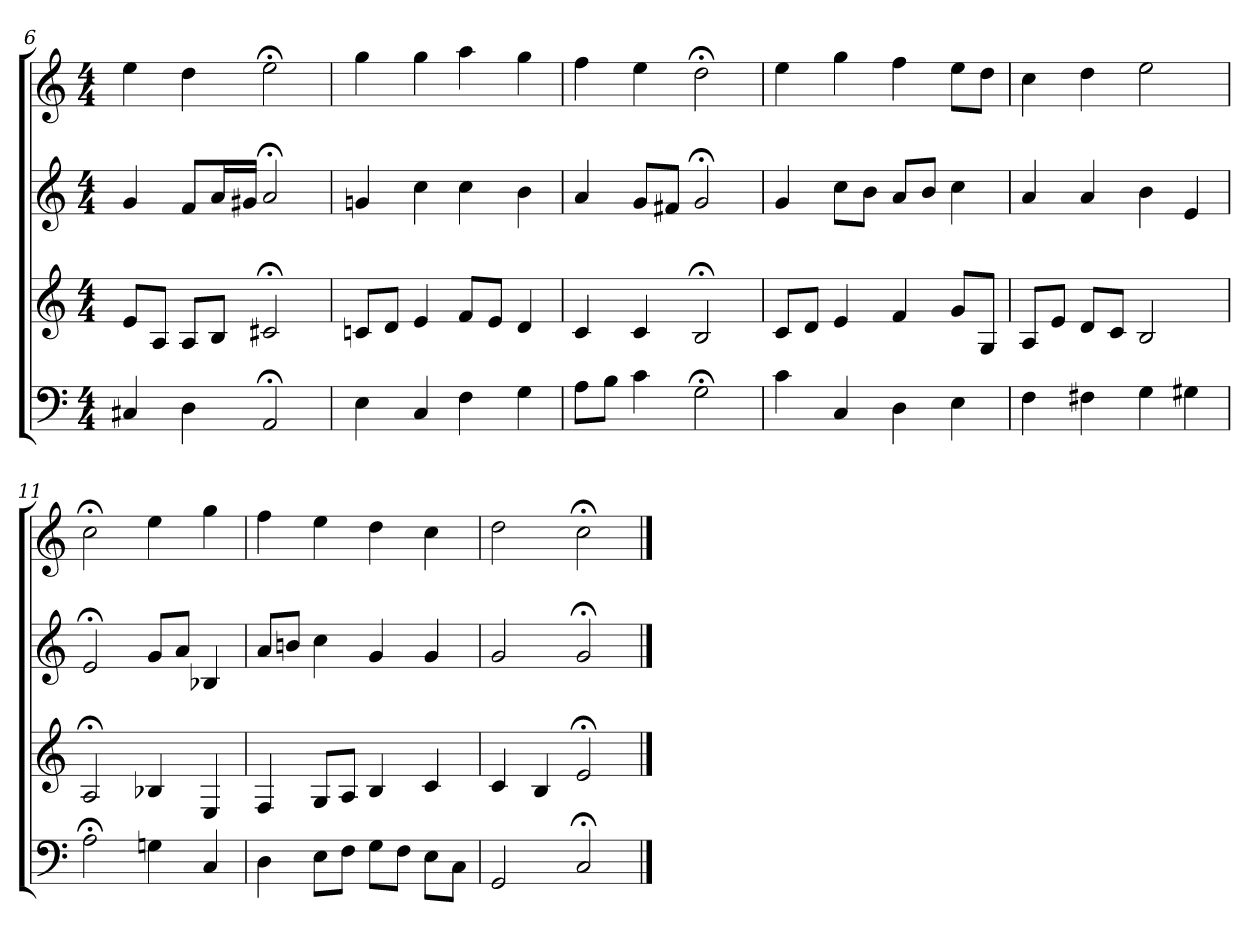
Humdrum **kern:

**kern	**kern	**kern	**kern
*part4	*part3	*part2	*part1
*staff4	*staff3	*staff2	*staff1
*M4/4	*M4/4	*M4/4	*M4/4
=6	=6	=6	=6
4C#X	8eL	4g	4ee
.	8AJ	.	.
4D	8AL	8fL	4dd
.	8BJ	16aL	.
.	.	16g#XJJ	.
2AA;<	2c#X;<	2a;<	2ee;<
=7	=7	=7	=7
4E	8cnL	4gn	4gg
.	8dJ	.	.
4C	4e	4cc	4gg
4F	8fL	4cc	4aa
.	8eJ	.	.
4G	4d	4b	4gg
=8	=8	=8	=8
8AL	4c	4a	4ff
8BJ	.	.	.
4c	4c	8gL	4ee
.	.	8f#XJ	.
2G;<	2B;<	2g;<	2dd;<
=9	=9	=9	=9
4c	8cL	4g	4ee
.	8dJ	.	.
4C	4e	8ccL	4gg
.	.	8bJ	.
4D	4f	8aL	4ff
.	.	8bJ	.
4E	8gL	4cc	8eeL
.	8GJ	.	8ddJ
=10	=10	=10	=10
4F	8AL	4a	4cc
.	8eJ	.	.
4F#X	8dL	4a	4dd
.	8cJ	.	.
4G	2B	4b	2ee
4G#X	.	4e	.
=11	=11	=11	=11
2A;<	2A;<	2e;<	2cc;<
4Gn	4B-X	8gL	4ee
.	.	8aJ	.
4C	4E	4B-X	4gg
=12	=12	=12	=12
4D	4F	8aL	4ff
.	.	8bnJ	.
8EL	8GL	4cc	4ee
8FJ	8AJ	.	.
8GL	4B	4g	4dd
8FJ	.	.	.
8EL	4c	4g	4cc
8CJ	.	.	.
=13	=13	=13	=13
2GG	4c	2g	2dd
.	4B	.	.
2C;<	2e;<	2g;<	2cc;<
==	==	==	==
*-	*-	*-	*-
